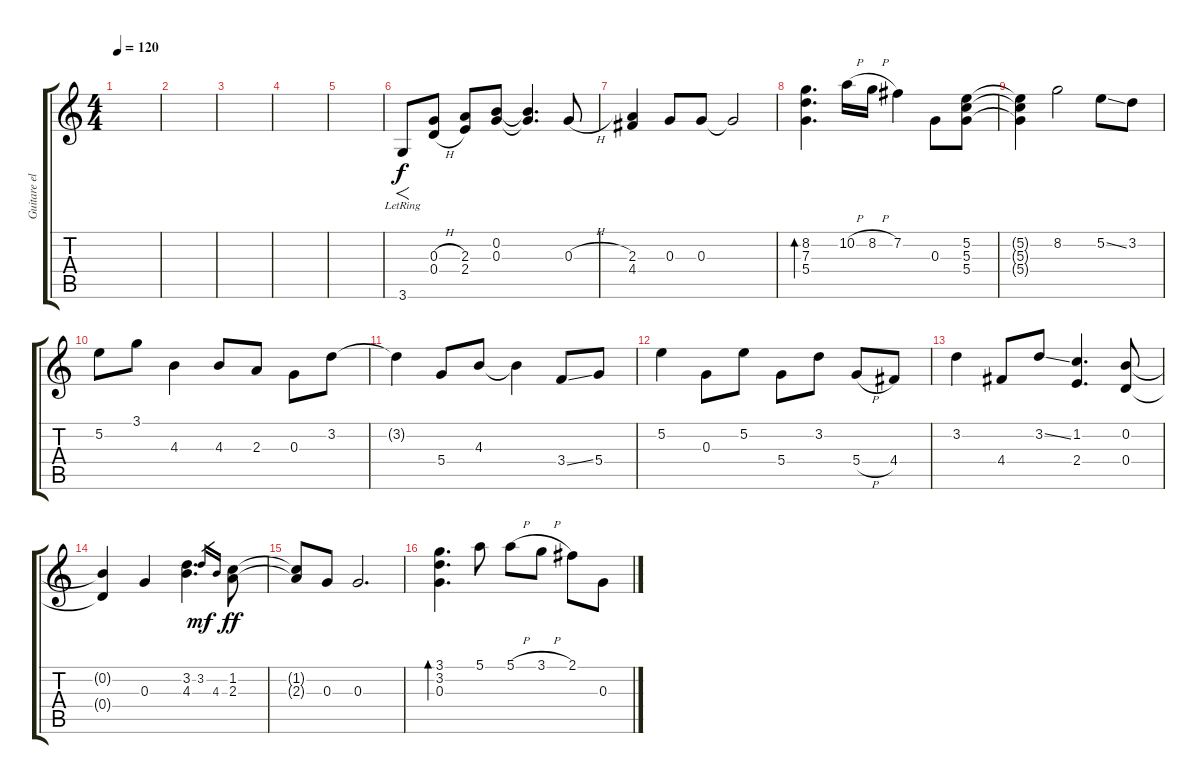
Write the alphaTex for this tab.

\track ("Guitare elec" "Guitare el") {instrument electricguitarjazz}
\staff {score tabs}
\tuning (E4 B3 G3 D3 A2 E2) {hide}
\ts (4 4)
\tempo 120
\clef g2
\ks c
|
|
|
|
|
3.6{lr}.8{f} (0.3{h} 0.4{h}).8 (2.3 2.4).8 (0.2 0.3).8 (0.2{t} 0.3{t}).4{d} 0.3{h}.8 |
(2.3 4.4).4 0.3.8 0.3.8 0.3{t}.2 |
(8.2 7.3 5.4).4{d bd 240} 10.2{h}.16 8.2{h}.16 7.2.4 0.3.8 (5.2 5.3 5.4).8 |
(5.2{t} 5.3{t} 5.4{t}).4 8.2.2 5.2{ss}.8 3.2.8 |
5.2.8 3.1.8 4.3.4 4.3.8 2.3.8 0.3.8 3.2.8 |
3.2{t}.4 5.4.8 4.3.8 4.3{t}.4 3.4{ss}.8 5.4.8 |
5.2.4 0.3.8 5.2.8 5.4.8 3.2.8 5.4{h}.8 4.4.8 |
3.2.4 4.4.8 3.2{ss}.8 (1.2 2.4).4{d} (0.2 0.4).8 |
(0.2{t} 0.4{t}).4 0.3.4 (3.2 4.3).4{d} 3.2.16{gr dy mf} 4.3.16{gr} (1.2 2.3).8{dy ff} |
(1.2{t} 2.3{t}).8 0.3.8 0.3.2{d} |
(3.1 3.2 0.3).4{d bd 240} 5.1.8 5.1{h}.8 3.1{h}.8 2.1.8 0.3.8
